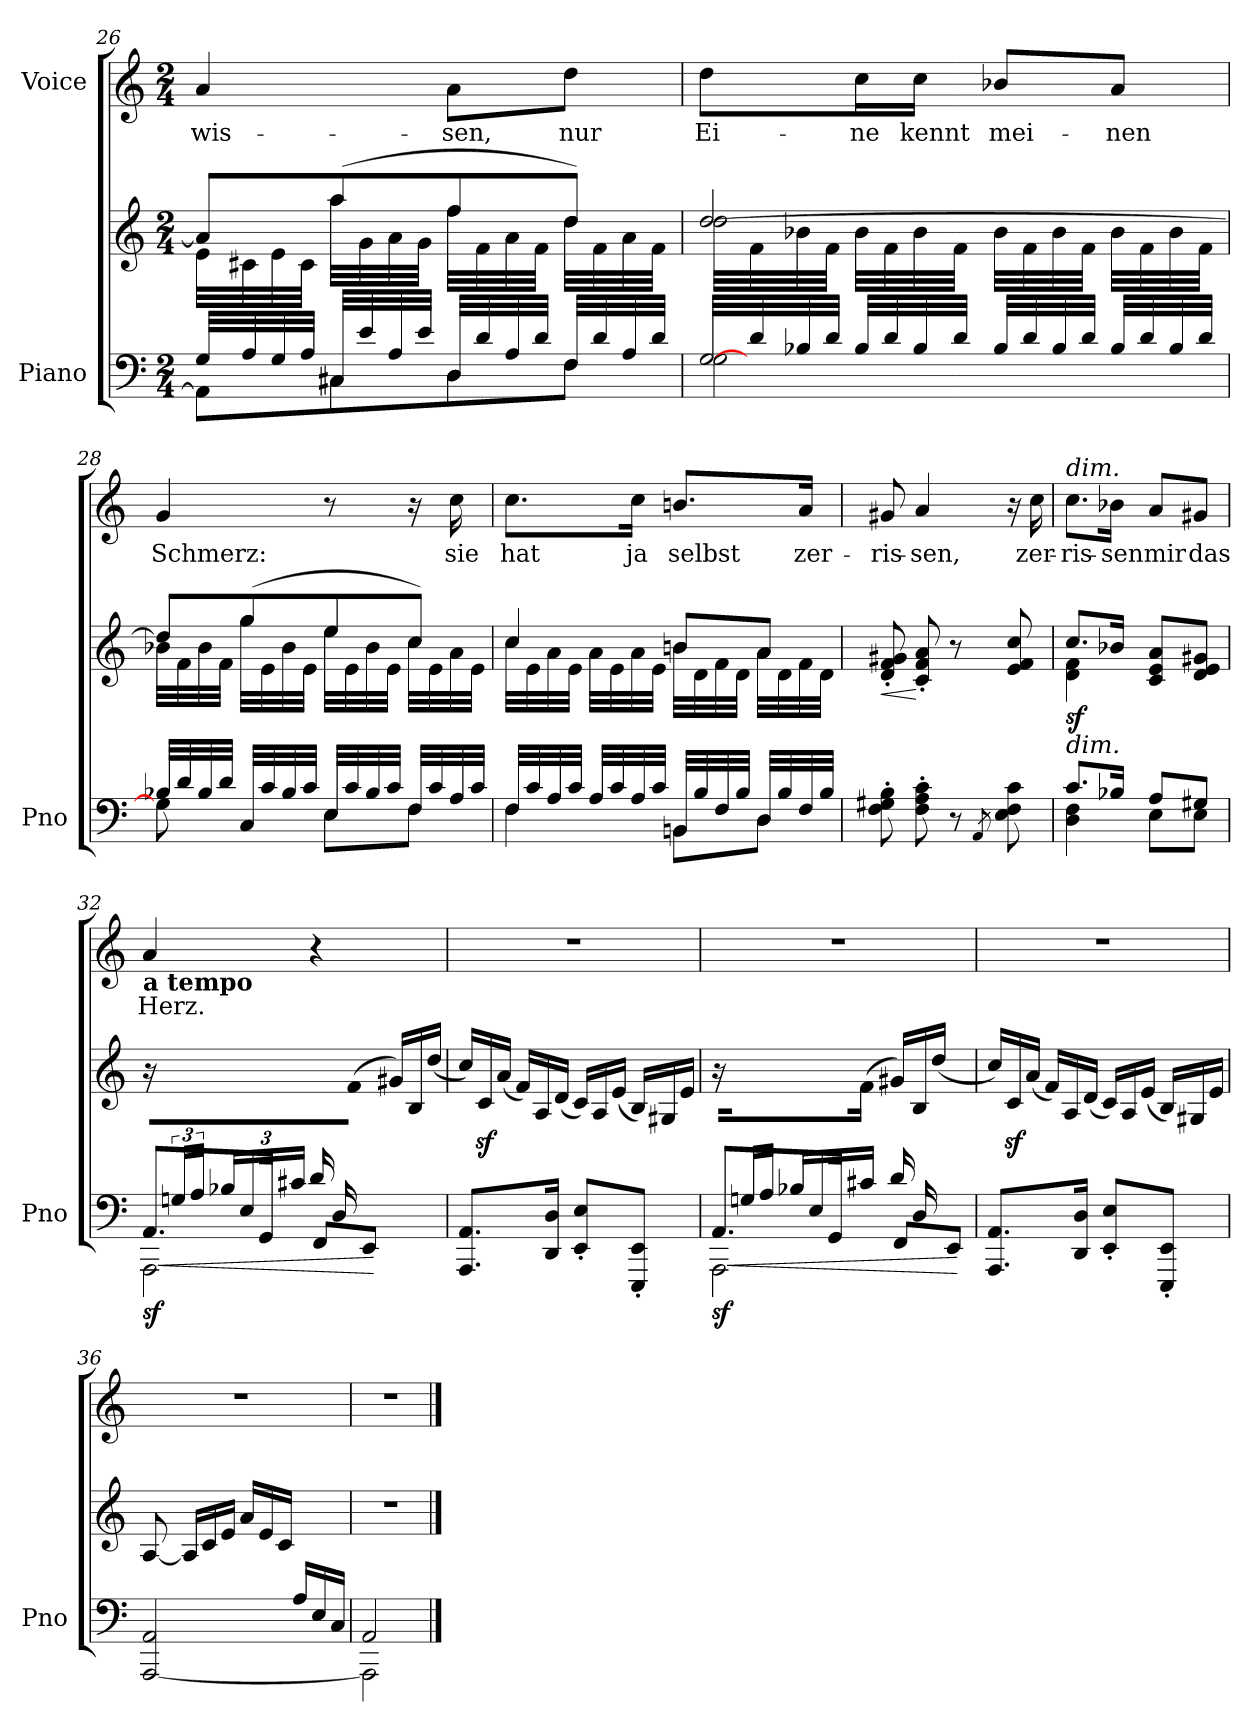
**kern	**kern	**dynam	**kern	**text
*part2	*part2	*part2	*part1	*part1
*staff3	*staff2	*staff2/3	*staff1	*staff1
*I"Piano	*	*	*I"Voice	*
*I'Pno	*	*	*	*
!!LO:LB:g=z
*clefF4	*clefG2	*	*clefG2	*
*k[]	*k[]	*	*k[]	*
*M2/4	*M2/4	*	*M2/4	*
=26	=26	=26	=26	=26
*^	*^	*	*	*
!	!	!	!	!	!	!LO:LY:b
32G/LLL	8AA\L]	8a/L]	32e\LLL	.	4a/	wis-
32A/	.	.	32c#X\	.	.	.
32G/	.	.	32e\	.	.	.
32A/JJJ	.	.	32c#\JJJ	.	.	.
32C#X/LLL	8C#\	(8aa/	32aa\LLL	.	.	.
32e/	.	.	32g\	.	.	.
32A/	.	.	32a\	.	.	.
32e/JJJ	.	.	32g\JJJ	.	.	.
!	!	!	!	!	!	!LO:LY:b
32D/LLL	8D\	8ff/	32ff\LLL	.	8a\L	-sen,
32d/	.	.	32f\	.	.	.
32A/	.	.	32a\	.	.	.
32d/JJJ	.	.	32f\JJJ	.	.	.
!	!	!	!	!	!	!LO:LY:b
32F/LLL	8F\J	8dd/J)	32dd\LLL	.	8dd\J	nur
32d/	.	.	32f\	.	.	.
32A/	.	.	32a\	.	.	.
32d/JJJ	.	.	32f\JJJ	.	.	.
!!LO:LB:g=z
=27	=27	=27	=27	=27	=27	=27
!LO:N:head=open	!	!	!LO:N:head=open	!	!	!LO:LY:b
[<32G/LLL	2G\	[2dd/	32dd\LLL	.	8dd\L	Ei-
32d/	.	.	32f\	.	.	.
32B-X/	.	.	32b-X\	.	.	.
32d/JJJ	.	.	32f\JJJ	.	.	.
!	!	!	!	!	!	!LO:LY:b
32B-/LLL	.	.	32b-\LLL	.	16cc\L	-ne
32d/	.	.	32f\	.	.	.
!	!	!	!	!	!	!LO:LY:b
32B-/	.	.	32b-\	.	16cc\JJ	kennt
32d/JJJ	.	.	32f\JJJ	.	.	.
!	!	!	!	!	!	!LO:LY:b
32B-/LLL	.	.	32b-\LLL	.	8b-X/L	mei-
32d/	.	.	32f\	.	.	.
32B-/	.	.	32b-\	.	.	.
32d/JJJ	.	.	32f\JJJ	.	.	.
!	!	!	!	!	!	!LO:LY:b
32B-/LLL	.	.	32b-\LLL	.	8a/J	-nen
32d/	.	.	32f\	.	.	.
32B-/	.	.	32b-\	.	.	.
32d/JJJ	.	.	32f\JJJ	.	.	.
=28	=28	=28	=28	=28	=28	=28
!	!	!	!	!	!	!LO:LY:b
32B-X/LLL	8G\]	8dd/L]	32b-X\LLL	.	4g/	Schmerz:
32d/	.	.	32f\	.	.	.
32B-/	.	.	32b-\	.	.	.
32d/JJJ	.	.	32f\JJJ	.	.	.
32C/LLL	8ryy	(8gg/	32gg\LLL	.	.	.
32c/	.	.	32e\	.	.	.
32B-/	.	.	32b-\	.	.	.
32c/JJJ	.	.	32e\JJJ	.	.	.
!	!LO:N:head=solid	!	!	!	!	!
32E/LLL	8E\L	8ee/	32ee\LLL	.	8r	.
32c/	.	.	32e\	.	.	.
32B-/	.	.	32b-\	.	.	.
32c/JJJ	.	.	32e\JJJ	.	.	.
32F/LLL	8F\J	8cc/J)	32cc\LLL	.	16r	.
32c/	.	.	32e\	.	.	.
!	!	!	!	!	!	!LO:LY:b
32A/	.	.	32a\	.	16cc\	sie
32c/JJJ	.	.	32e\JJJ	.	.	.
!!LO:LB:g=z
=29	=29	=29	=29	=29	=29	=29
!	!	!	!	!	!	!LO:LY:b
32F/LLL	4F\	4cc/	32cc\LLL	.	8.cc\L	hat
32c/	.	.	32e\	.	.	.
32A/	.	.	32a\	.	.	.
32c/JJJ	.	.	32e\JJJ	.	.	.
32A/LLL	.	.	32a\LLL	.	.	.
32c/	.	.	32e\	.	.	.
!	!	!	!	!	!	!LO:LY:b
32A/	.	.	32a\	.	16cc\Jk	ja
32c/JJJ	.	.	32e\JJJ	.	.	.
!	!	!	!	!	!	!LO:LY:b
32BBn/LLL	8BB\L	8bn/L	32b\LLL	.	8.bn/L	selbst
32B/	.	.	32d\	.	.	.
32F/	.	.	32f\	.	.	.
32B/JJJ	.	.	32d\JJJ	.	.	.
32D/LLL	8D\J	8a/J	32a\LLL	.	.	.
32B/	.	.	32d\	.	.	.
!	!	!	!	!	!	!LO:LY:b
32F/	.	.	32f\	.	16a/Jk	zer-
32B/JJJ	.	.	32d\JJJ	.	.	.
*v	*v	*	*	*	*	*
!!LO:PB:g=z
=30	=30	=30	=30	=30	=30
!	!	!	!LO:HP:b	!	!LO:LY:b
*	*v	*v	*	*	*
8F\' 8G#X\' 8B\'	8d/' 8f/' 8g#X/'	<	8g#X/	-ris-
!	!	!	!	!LO:LY:b
8F\' 8A\' 8c\'	8c/' 8f/' 8a/'	[	4a/	-sen,
8r	8r	.	.	.
8qAA/	.	.	.	.
8E\ 8F\ 8c\	8e/ 8f/ 8cc/	.	16r	.
!	!	!	!	!LO:LY:b
.	.	.	16cc\	zer-
=31	=31	=31	=31	=31
*^	*^	*	*	*
!	!	!	!	!	!LO:TX:a:i:t=dim.	!
!LO:TX:a:i:t=dim.	!	!	!	!	!	!
!	!	!	!	!LO:DY:b	!	!LO:LY:b
8.c/L	4D\ 4F\	8.cc/L	4d\ 4f\	sf	8.cc\L	-ris-
!	!	!	!	!	!	!LO:LY:b
16B-X/Jk	.	16b-X/Jk	.	.	16b-X\Jk	-sen
!	!	!	!	!	!	!LO:LY:b
8A/L	8E\L	8c/ 8e/ 8a/L	4ryy	.	8a/L	mir
!	!	!	!	!	!	!LO:LY:b
8G#X/J	8E\J	8d/ 8e/ 8g#X/J	.	.	8g#X/J	das
*	*	*v	*v	*	*	*
=32	=32	=32	=32	=32	=32
*	*^	*	*	*	*
*	*	*	*Xtuplet	*	*	*
!	!	!	!	!	!LO:TX:b:B:t=a tempo	!
!	!	!	!	!LO:DY:b=2	!	!LO:LY:b
24ryy	8.AA/L	2AAA\	24r	sf	4a/	Herz.
!	!	!	!	!LO:HP:b=2	!	!
24Gn/LL	.	.	24%7ryy	<	.	.
24A/JJ	.	.	.	.	.	.
24B-X/LL	.	.	.	.	.	.
24E/	.	.	.	.	.	.
.	16GG/Jk	.	.	.	.	.
24c#X/JJ	.	.	.	.	.	.
*Xtuplet	*	*	*	*	*	*
24d/LL	8FF/L	.	.	.	4r	.
24D/	.	.	.	.	.	.
6ryy	.	.	(<24f\JJ	.	.	.
.	8EE/J	.	24g#X/LL)	.	.	.
.	.	.	24B/	[	.	.
.	.	.	(24dd/JJ	.	.	.
*v	*v	*v	*	*	*	*
=33	=33	=33	=33	=33
8.AAA/ 8.AA/L	24cc/LL)	.	2r	.
.	24cz>/	.	.	.
.	(24a/JJ	.	.	.
.	24f/LL)	.	.	.
.	24A/	.	.	.
16DD/ 16D/Jk	.	.	.	.
.	(24d/JJ	.	.	.
8EE/' 8E/'L	24c/LL)	.	.	.
.	24A/	.	.	.
.	(24e/JJ	.	.	.
8EEE/' 8EE/'J	24B/LL)	.	.	.
.	24G#X/	.	.	.
.	24e/JJ	.	.	.
!!LO:LB:g=z
=34	=34	=34	=34	=34
*^	*	*	*	*
*	*^	*	*	*	*
!	!	!	!	!LO:DY:b=2	!	!
24ryy	8.AA/L	2AAA\	24r	sf	2r	.
!	!	!	!	!LO:HP:b=2	!	!
24Gn/LL	.	.	24%7ryy	<	.	.
24A/JJ	.	.	.	.	.	.
24B-X/LL	.	.	.	.	.	.
24E/	.	.	.	.	.	.
.	16GG/Jk	.	.	.	.	.
24c#X/JJ	.	.	.	.	.	.
24d/LL	8FF/L	.	.	.	.	.
24D/	.	.	.	.	.	.
6ryy	.	.	(<24f\JJ	.	.	.
.	8EE/J	.	24g#X/LL)	.	.	.
.	.	.	24B/	[	.	.
.	.	.	(24dd/JJ	.	.	.
*v	*v	*v	*	*	*	*
=35	=35	=35	=35	=35
8.AAA/ 8.AA/L	24cc/LL)	.	2r	.
.	24cz>/	.	.	.
.	(24a/JJ	.	.	.
.	24f/LL)	.	.	.
.	24A/	.	.	.
16DD/ 16D/Jk	.	.	.	.
.	(24d/JJ	.	.	.
8EE/' 8E/'L	24c/LL)	.	.	.
.	24A/	.	.	.
.	(24e/JJ	.	.	.
8EEE/' 8EE/'J	24B/LL)	.	.	.
.	24G#X/	.	.	.
.	24e/JJ	.	.	.
=36	=36	=36	=36	=36
*^	*	*	*	*
4.ryy	[<2AAA/ 2AA/	(>[10A/	.	2r	.
.	.	20A/LL]	.	.	.
.	.	20c/	.	.	.
.	.	20e/JJ	.	.	.
.	.	24a/LL	.	.	.
.	.	24e/	.	.	.
.	.	24c/JJ	.	.	.
24A/LL	.	8ryy	.	.	.
24E/	.	.	.	.	.
24C/JJ	.	.	.	.	.
=37	=37	=37	=37	=37	=37
2AA/)	2AAA\]	2r	.	2r	.
*v	*v	*	*	*	*
==	==	==	==	==
*-	*-	*-	*-	*-
